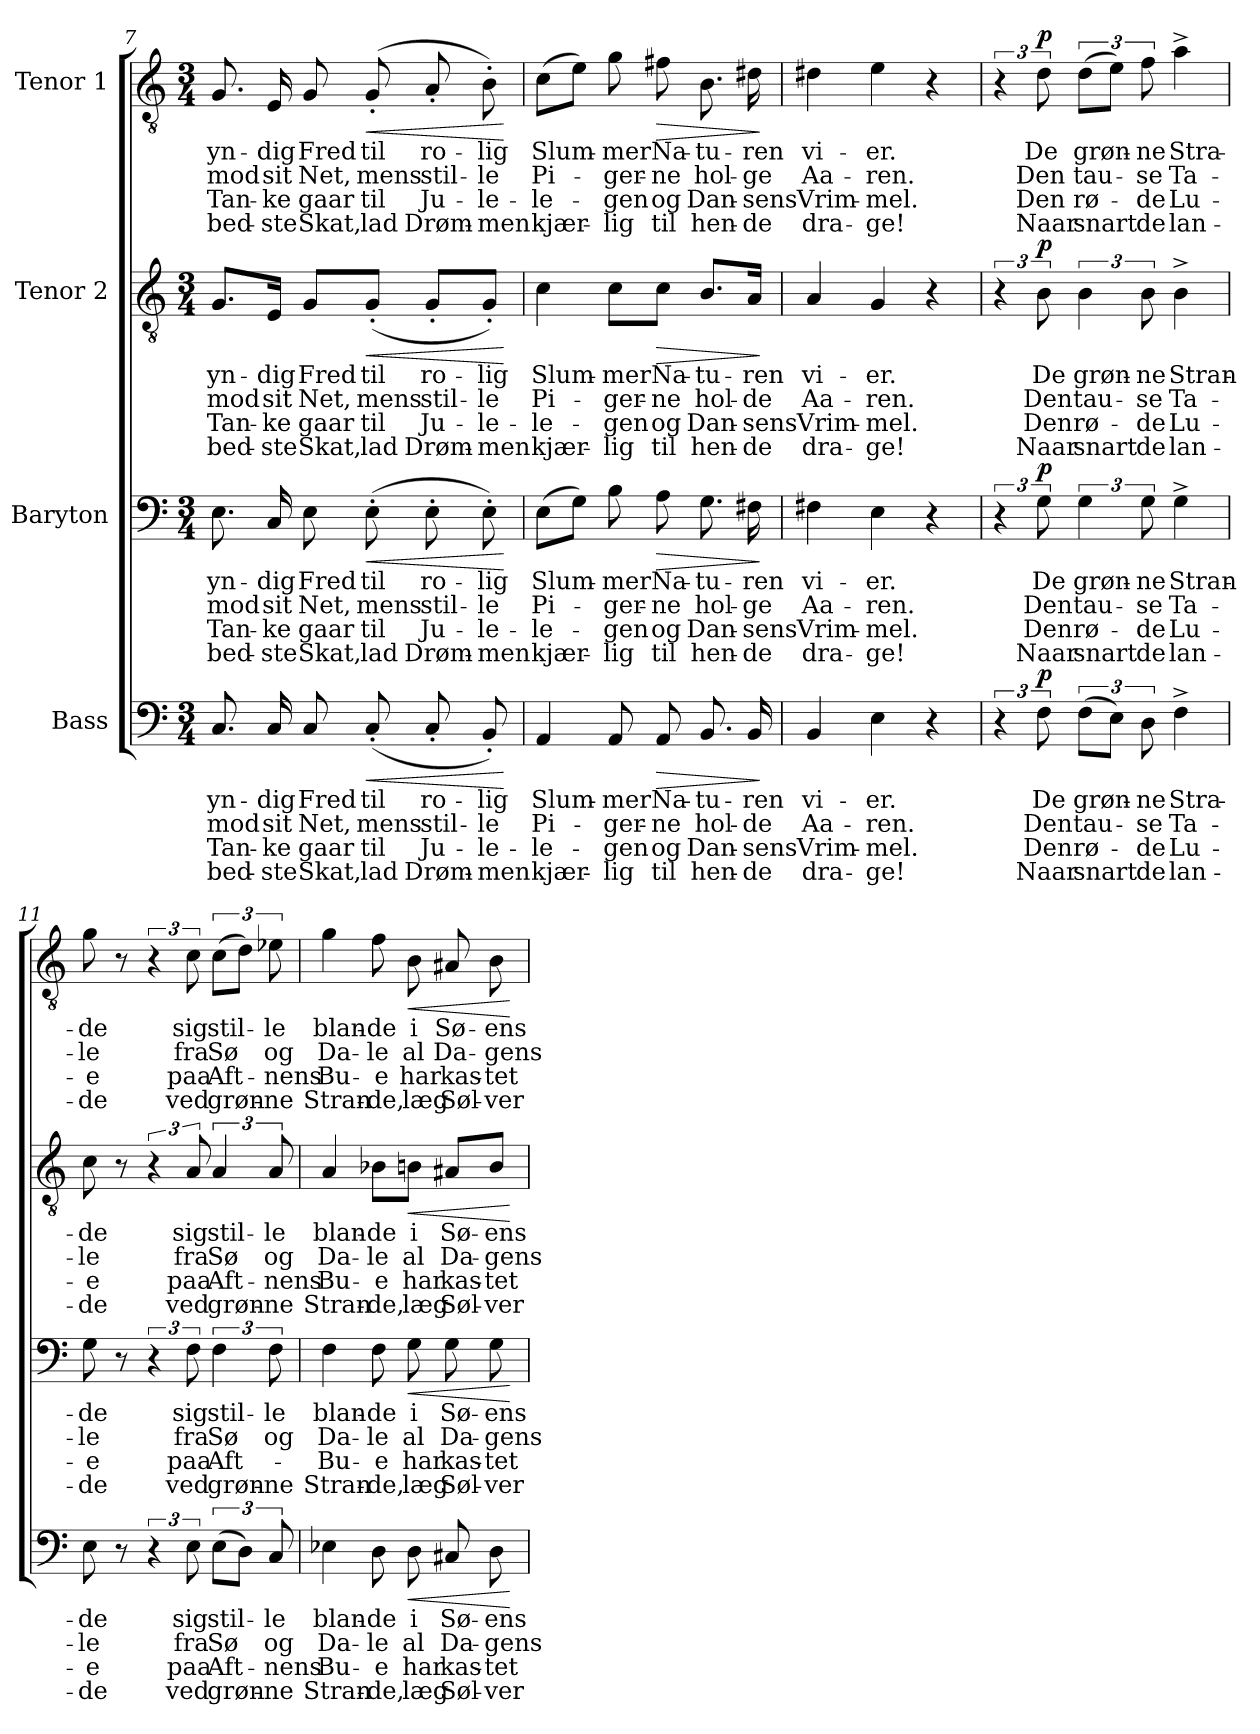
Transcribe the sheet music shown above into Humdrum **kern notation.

**kern	**text	**text	**text	**text	**dynam	**kern	**text	**text	**text	**text	**dynam	**kern	**text	**text	**text	**text	**dynam	**kern	**text	**text	**text	**text	**dynam
*part4	*part4	*part4	*part4	*part4	*part4	*part3	*part3	*part3	*part3	*part3	*part3	*part2	*part2	*part2	*part2	*part2	*part2	*part1	*part1	*part1	*part1	*part1	*part1
*staff4	*staff4	*staff4	*staff4	*staff4	*staff4	*staff3	*staff3	*staff3	*staff3	*staff3	*staff3	*staff2	*staff2	*staff2	*staff2	*staff2	*staff2	*staff1	*staff1	*staff1	*staff1	*staff1	*staff1
*I"Bass	*	*	*	*	*	*I"Baryton	*	*	*	*	*	*I"Tenor 2	*	*	*	*	*	*I"Tenor 1	*	*	*	*	*
*clefF4	*	*	*	*	*	*clefF4	*	*	*	*	*	*clefGv2	*	*	*	*	*	*clefGv2	*	*	*	*	*
*k[]	*	*	*	*	*	*k[]	*	*	*	*	*	*k[]	*	*	*	*	*	*k[]	*	*	*	*	*
*M3/4	*	*	*	*	*	*M3/4	*	*	*	*	*	*M3/4	*	*	*	*	*	*M3/4	*	*	*	*	*
=7	=7	=7	=7	=7	=7	=7	=7	=7	=7	=7	=7	=7	=7	=7	=7	=7	=7	=7	=7	=7	=7	=7	=7
!	!LO:LY:b	!LO:LY:b	!LO:LY:b	!LO:LY:b	!	!	!LO:LY:b	!LO:LY:b	!LO:LY:b	!LO:LY:b	!	!	!LO:LY:b	!LO:LY:b	!LO:LY:b	!LO:LY:b	!	!	!LO:LY:b	!LO:LY:b	!LO:LY:b	!LO:LY:b	!
8.C/	yn-	mod	Tan-	bed-	.	8.E\	yn-	mod	Tan-	bed-	.	8.G/L	yn-	mod	Tan-	bed-	.	8.G/	yn-	mod	Tan-	bed-	.
!	!LO:LY:b	!LO:LY:b	!LO:LY:b	!LO:LY:b	!	!	!LO:LY:b	!LO:LY:b	!LO:LY:b	!LO:LY:b	!	!	!LO:LY:b	!LO:LY:b	!LO:LY:b	!LO:LY:b	!	!	!LO:LY:b	!LO:LY:b	!LO:LY:b	!LO:LY:b	!
16C/	-dig	sit	-ke	-ste	.	16C/	-dig	sit	-ke	-ste	.	16E/Jk	-dig	sit	-ke	-ste	.	16E/	-dig	sit	-ke	-ste	.
!	!LO:LY:b	!LO:LY:b	!LO:LY:b	!LO:LY:b	!	!	!LO:LY:b	!LO:LY:b	!LO:LY:b	!LO:LY:b	!	!	!LO:LY:b	!LO:LY:b	!LO:LY:b	!LO:LY:b	!	!	!LO:LY:b	!LO:LY:b	!LO:LY:b	!LO:LY:b	!
8C/	Fred	Net,	gaar	Skat,	.	8E\	Fred	Net,	gaar	Skat,	.	8G/L	Fred	Net,	gaar	Skat,	.	8G/	Fred	Net,	gaar	Skat,	.
!	!LO:LY:b	!LO:LY:b	!LO:LY:b	!LO:LY:b	!LO:HP:b	!	!LO:LY:b	!LO:LY:b	!LO:LY:b	!LO:LY:b	!LO:HP:b	!	!LO:LY:b	!LO:LY:b	!LO:LY:b	!LO:LY:b	!LO:HP:b	!	!LO:LY:b	!LO:LY:b	!LO:LY:b	!LO:LY:b	!LO:HP:b
(<8C'/	til	mens	til	lad	<	(>8E'\	til	mens	til	lad	<	(<8G'/J	til	mens	til	lad	<	(>8G'/	til	mens	til	lad	<
!	!LO:LY:b	!LO:LY:b	!LO:LY:b	!LO:LY:b	!	!	!LO:LY:b	!LO:LY:b	!LO:LY:b	!LO:LY:b	!	!	!LO:LY:b	!LO:LY:b	!LO:LY:b	!LO:LY:b	!	!	!LO:LY:b	!LO:LY:b	!LO:LY:b	!LO:LY:b	!
8C'/	ro-	stil-	Ju-	Drøm-	.	8E'\	ro-	stil-	Ju-	Drøm-	.	8G'/L	ro-	stil-	Ju-	Drøm-	.	8A'/	ro-	stil-	Ju-	Drøm-	.
!	!LO:LY:b	!LO:LY:b	!LO:LY:b	!LO:LY:b	!	!	!LO:LY:b	!LO:LY:b	!LO:LY:b	!LO:LY:b	!	!	!LO:LY:b	!LO:LY:b	!LO:LY:b	!LO:LY:b	!	!	!LO:LY:b	!LO:LY:b	!LO:LY:b	!LO:LY:b	!
8BB'/)	-lig	-le	-le-	-men	.	8E'\)	-lig	-le	-le-	-men	.	8G'/J)	-lig	-le	-le-	-men	.	8B'\)	-lig	-le	-le-	-men	.
.	.	.	.	.	[	.	.	.	.	.	[	.	.	.	.	.	[	.	.	.	.	.	[
=8	=8	=8	=8	=8	=8	=8	=8	=8	=8	=8	=8	=8	=8	=8	=8	=8	=8	=8	=8	=8	=8	=8	=8
!	!LO:LY:b	!LO:LY:b	!LO:LY:b	!LO:LY:b	!	!	!LO:LY:b	!LO:LY:b	!LO:LY:b	!LO:LY:b	!	!	!LO:LY:b	!LO:LY:b	!LO:LY:b	!LO:LY:b	!	!	!LO:LY:b	!LO:LY:b	!LO:LY:b	!LO:LY:b	!
4AA/	Slum-	Pi-	-le-	kjær-	.	(>8E\L	Slum-	Pi-	le-	kjær-	.	4c\	Slum-	Pi-	-le-	kjær-	.	(>8c\L	Slum-	Pi-	le-	kjær-	.
.	.	.	.	.	.	8G\J)	.	.	.	.	.	.	.	.	.	.	.	8e\J)	.	.	.	.	.
!	!LO:LY:b	!LO:LY:b	!LO:LY:b	!LO:LY:b	!	!	!LO:LY:b	!LO:LY:b	!LO:LY:b	!LO:LY:b	!	!	!LO:LY:b	!LO:LY:b	!LO:LY:b	!LO:LY:b	!	!	!LO:LY:b	!LO:LY:b	!LO:LY:b	!LO:LY:b	!
8AA/	-mer	-ger-	-gen	-lig	.	8B\	-mer	-ger-	-gen	-lig	.	8c\L	-mer	-ger-	-gen	-lig	.	8g\	-mer	-ger-	-gen	-lig	.
!	!LO:LY:b	!LO:LY:b	!LO:LY:b	!LO:LY:b	!LO:HP:b	!	!LO:LY:b	!LO:LY:b	!LO:LY:b	!LO:LY:b	!LO:HP:b	!	!LO:LY:b	!LO:LY:b	!LO:LY:b	!LO:LY:b	!LO:HP:b	!	!LO:LY:b	!LO:LY:b	!LO:LY:b	!LO:LY:b	!LO:HP:b
8AA/	Na-	-ne	og	til	>	8A\	Na-	-ne	og	til	>	8c\J	Na-	-ne	og	til	>	8f#X\	Na-	-ne	og	til	>
!	!LO:LY:b	!LO:LY:b	!LO:LY:b	!LO:LY:b	!	!	!LO:LY:b	!LO:LY:b	!LO:LY:b	!LO:LY:b	!	!	!LO:LY:b	!LO:LY:b	!LO:LY:b	!LO:LY:b	!	!	!LO:LY:b	!LO:LY:b	!LO:LY:b	!LO:LY:b	!
8.BB/	-tu-	hol-	Dan-	hen-	.	8.G\	-tu-	hol-	Dan-	hen-	.	8.B/L	-tu-	hol-	Dan-	hen-	.	8.B\	-tu-	hol-	Dan-	hen-	.
!	!LO:LY:b	!LO:LY:b	!LO:LY:b	!LO:LY:b	!	!	!LO:LY:b	!LO:LY:b	!LO:LY:b	!LO:LY:b	!	!	!LO:LY:b	!LO:LY:b	!LO:LY:b	!LO:LY:b	!	!	!LO:LY:b	!LO:LY:b	!LO:LY:b	!LO:LY:b	!
16BB/	-ren	-de	-sens	-de	.	16F#X\	-ren	-ge	-sens	-de	.	16A/Jk	-ren	-de	-sens	-de	.	16d#X\	-ren	-ge	-sens	-de	.
.	.	.	.	.	]	.	.	.	.	.	]	.	.	.	.	.	]	.	.	.	.	.	]
=9	=9	=9	=9	=9	=9	=9	=9	=9	=9	=9	=9	=9	=9	=9	=9	=9	=9	=9	=9	=9	=9	=9	=9
!	!LO:LY:b	!LO:LY:b	!LO:LY:b	!LO:LY:b	!	!	!LO:LY:b	!LO:LY:b	!LO:LY:b	!LO:LY:b	!	!	!LO:LY:b	!LO:LY:b	!LO:LY:b	!LO:LY:b	!	!	!LO:LY:b	!LO:LY:b	!LO:LY:b	!LO:LY:b	!
4BB/	vi-	Aa-	Vrim-	dra-	.	4F#X\	vi-	Aa-	Vrim-	dra-	.	4A/	vi-	Aa-	Vrim-	dra-	.	4d#X\	vi-	Aa-	Vrim-	dra-	.
!	!LO:LY:b	!LO:LY:b	!LO:LY:b	!LO:LY:b	!	!	!LO:LY:b	!LO:LY:b	!LO:LY:b	!LO:LY:b	!	!	!LO:LY:b	!LO:LY:b	!LO:LY:b	!LO:LY:b	!	!	!LO:LY:b	!LO:LY:b	!LO:LY:b	!LO:LY:b	!
4E\	-er.	-ren.	-mel.	-ge!	.	4E\	-er.	-ren.	-mel.	-ge!	.	4G/	-er.	-ren.	-mel.	-ge!	.	4e\	-er.	-ren.	-mel.	-ge!	.
4r	.	.	.	.	.	4r	.	.	.	.	.	4r	.	.	.	.	.	4r	.	.	.	.	.
=10	=10	=10	=10	=10	=10	=10	=10	=10	=10	=10	=10	=10	=10	=10	=10	=10	=10	=10	=10	=10	=10	=10	=10
6r	.	.	.	.	.	6r	.	.	.	.	.	6r	.	.	.	.	.	6r	.	.	.	.	.
!	!LO:LY:b	!LO:LY:b	!LO:LY:b	!LO:LY:b	!LO:DY:a	!	!LO:LY:b	!LO:LY:b	!LO:LY:b	!LO:LY:b	!LO:DY:a	!	!LO:LY:b	!LO:LY:b	!LO:LY:b	!LO:LY:b	!LO:DY:a	!	!LO:LY:b	!LO:LY:b	!LO:LY:b	!LO:LY:b	!LO:DY:a
12F\	De	Den	Den	Naar	p	12G\	De	Den	Den	Naar	p	12B\	De	Den	Den	Naar	p	12d\	De	Den	Den	Naar	p
!	!LO:LY:b	!LO:LY:b	!LO:LY:b	!LO:LY:b	!	!	!LO:LY:b	!LO:LY:b	!LO:LY:b	!LO:LY:b	!	!	!LO:LY:b	!LO:LY:b	!LO:LY:b	!LO:LY:b	!	!	!LO:LY:b	!LO:LY:b	!LO:LY:b	!LO:LY:b	!
(>12F\L	grøn-	tau-	rø-	snart	.	6G\	grøn-	tau-	rø-	snart	.	6B\	grøn-	tau-	rø-	snart	.	(>12d\L	grøn-	tau-	rø-	snart	.
12E\J)	.	.	.	.	.	.	.	.	.	.	.	.	.	.	.	.	.	12e\J)	.	.	.	.	.
!	!LO:LY:b	!LO:LY:b	!LO:LY:b	!LO:LY:b	!	!	!LO:LY:b	!LO:LY:b	!LO:LY:b	!LO:LY:b	!	!	!LO:LY:b	!LO:LY:b	!LO:LY:b	!LO:LY:b	!	!	!LO:LY:b	!LO:LY:b	!LO:LY:b	!LO:LY:b	!
12D\	-ne	-se	-de	de	.	12G\	-ne	-se	-de	de	.	12B\	-ne	-se	-de	de	.	12f\	-ne	-se	-de	de	.
!	!LO:LY:b	!LO:LY:b	!LO:LY:b	!LO:LY:b	!	!	!LO:LY:b	!LO:LY:b	!LO:LY:b	!LO:LY:b	!	!	!LO:LY:b	!LO:LY:b	!LO:LY:b	!LO:LY:b	!	!	!LO:LY:b	!LO:LY:b	!LO:LY:b	!LO:LY:b	!
4F^\	Stra-	Ta-	Lu-	lan-	.	4G^\	Stran-	Ta-	Lu-	lan-	.	4B^\	Stran-	Ta-	Lu-	lan-	.	4a^\	Stra-	Ta-	Lu-	lan-	.
!!LO:PB:g=z
=11	=11	=11	=11	=11	=11	=11	=11	=11	=11	=11	=11	=11	=11	=11	=11	=11	=11	=11	=11	=11	=11	=11	=11
!	!LO:LY:b	!LO:LY:b	!LO:LY:b	!LO:LY:b	!	!	!LO:LY:b	!LO:LY:b	!LO:LY:b	!LO:LY:b	!	!	!LO:LY:b	!LO:LY:b	!LO:LY:b	!LO:LY:b	!	!	!LO:LY:b	!LO:LY:b	!LO:LY:b	!LO:LY:b	!
8E\	-de	-le	-e	-de	.	8G\	-de	-le	-e	-de	.	8c\	-de	-le	-e	-de	.	8g\	-de	-le	-e	-de	.
8r	.	.	.	.	.	8r	.	.	.	.	.	8r	.	.	.	.	.	8r	.	.	.	.	.
6r	.	.	.	.	.	6r	.	.	.	.	.	6r	.	.	.	.	.	6r	.	.	.	.	.
!	!LO:LY:b	!LO:LY:b	!LO:LY:b	!LO:LY:b	!	!	!LO:LY:b	!LO:LY:b	!LO:LY:b	!LO:LY:b	!	!	!LO:LY:b	!LO:LY:b	!LO:LY:b	!LO:LY:b	!	!	!LO:LY:b	!LO:LY:b	!LO:LY:b	!LO:LY:b	!
12E\	sig	fra	paa	ved	.	12F\	sig	fra	paa	ved	.	12A/	sig	fra	paa	ved	.	12c\	sig	fra	paa	ved	.
!	!LO:LY:b	!LO:LY:b	!LO:LY:b	!LO:LY:b	!	!	!LO:LY:b	!LO:LY:b	!LO:LY:b	!LO:LY:b	!	!	!LO:LY:b	!LO:LY:b	!LO:LY:b	!LO:LY:b	!	!	!LO:LY:b	!LO:LY:b	!LO:LY:b	!LO:LY:b	!
(>12E\L	stil-	Sø	Aft-	grøn-	.	6F\	stil-	Sø	Aft-	grøn-	.	6A/	stil-	Sø	Aft-	grøn-	.	(>12c\L	stil-	Sø	Aft-	grøn-	.
12D\J)	.	.	.	.	.	.	.	.	.	.	.	.	.	.	.	.	.	12d\J)	.	.	.	.	.
!	!LO:LY:b	!LO:LY:b	!LO:LY:b	!LO:LY:b	!	!	!LO:LY:b	!LO:LY:b	!	!LO:LY:b	!	!	!LO:LY:b	!LO:LY:b	!LO:LY:b	!LO:LY:b	!	!	!LO:LY:b	!LO:LY:b	!LO:LY:b	!LO:LY:b	!
12C/	-le	og	-nens	-ne	.	12F\	-le	og	.	-ne	.	12A/	-le	og	-nens	-ne	.	12e-X\	-le	og	-nens	-ne	.
=12	=12	=12	=12	=12	=12	=12	=12	=12	=12	=12	=12	=12	=12	=12	=12	=12	=12	=12	=12	=12	=12	=12	=12
!	!LO:LY:b	!LO:LY:b	!LO:LY:b	!LO:LY:b	!	!	!LO:LY:b	!LO:LY:b	!LO:LY:b	!LO:LY:b	!	!	!LO:LY:b	!LO:LY:b	!LO:LY:b	!LO:LY:b	!	!	!LO:LY:b	!LO:LY:b	!LO:LY:b	!LO:LY:b	!
4E-X\	blan-	Da-	Bu-	Stran-	.	4F\	blan-	Da-	Bu-	Stran-	.	4A/	blan-	Da-	Bu-	Stran-	.	4g\	blan-	Da-	Bu-	Stran-	.
!	!LO:LY:b	!LO:LY:b	!LO:LY:b	!LO:LY:b	!	!	!LO:LY:b	!LO:LY:b	!LO:LY:b	!LO:LY:b	!	!	!LO:LY:b	!LO:LY:b	!LO:LY:b	!LO:LY:b	!	!	!LO:LY:b	!LO:LY:b	!LO:LY:b	!LO:LY:b	!
8D\	-de	-le	-e	-de,	.	8F\	-de	-le	-e	-de,	.	8B-X\L	-de	-le	-e	-de,	.	8f\	-de	-le	-e	-de,	.
!	!LO:LY:b	!LO:LY:b	!LO:LY:b	!LO:LY:b	!LO:HP:b	!	!LO:LY:b	!LO:LY:b	!LO:LY:b	!LO:LY:b	!LO:HP:b	!	!LO:LY:b	!LO:LY:b	!LO:LY:b	!LO:LY:b	!LO:HP:b	!	!LO:LY:b	!LO:LY:b	!LO:LY:b	!LO:LY:b	!LO:HP:b
8D\	i	al	har	læg	<	8G\	i	al	har	læg	<	8Bn\J	i	al	har	læg	<	8B\	i	al	har	læg	<
!	!LO:LY:b	!LO:LY:b	!LO:LY:b	!LO:LY:b	!	!	!LO:LY:b	!LO:LY:b	!LO:LY:b	!LO:LY:b	!	!	!LO:LY:b	!LO:LY:b	!LO:LY:b	!LO:LY:b	!	!	!LO:LY:b	!LO:LY:b	!LO:LY:b	!LO:LY:b	!
8C#X/	Sø-	Da-	kas-	Søl-	.	8G\	Sø-	Da-	kas-	Søl-	.	8A#X/L	Sø-	Da-	kas-	Søl-	.	8A#X/	Sø-	Da-	kas-	Søl-	.
!	!LO:LY:b	!LO:LY:b	!LO:LY:b	!LO:LY:b	!	!	!LO:LY:b	!LO:LY:b	!LO:LY:b	!LO:LY:b	!	!	!LO:LY:b	!LO:LY:b	!LO:LY:b	!LO:LY:b	!	!	!LO:LY:b	!LO:LY:b	!LO:LY:b	!LO:LY:b	!
8D\	-ens	-gens	-tet	-ver-	.	8G\	-ens	-gens	-tet	-ver-	.	8B/J	-ens	-gens	-tet	-ver-	.	8B\	-ens	-gens	-tet	-ver-	.
.	.	.	.	.	[	.	.	.	.	.	[	.	.	.	.	.	[	.	.	.	.	.	[
=	=	=	=	=	=	=	=	=	=	=	=	=	=	=	=	=	=	=	=	=	=	=	=
*-	*-	*-	*-	*-	*-	*-	*-	*-	*-	*-	*-	*-	*-	*-	*-	*-	*-	*-	*-	*-	*-	*-	*-
